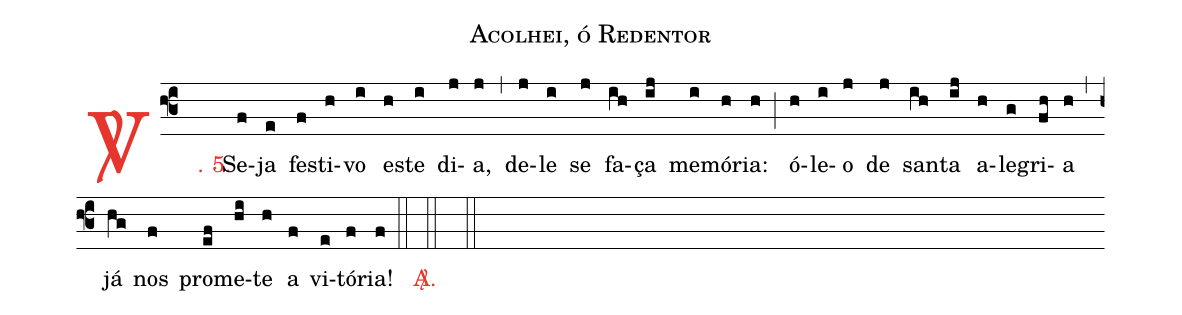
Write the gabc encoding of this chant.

name: Acolhei, ó Redentor;
%%
(f3)

<c><sp>V/</sp>. 5.</c>() Se(f)ja(e) fes(f)ti(h)vo(i) es(h)te(i) di(j)a,(j) (,) de(j)le(i) se(j) fa(ih)ça(ij) me(i)mó(h)ria:(h) (;) ó(h)le(i)o(j) de(j) san(ih)ta(ij) a(h)le(g)gri(fh)a(h) (,) já(hg) nos(f) pro(ef)me(hi)te(h) a(f) vi(e)tó(f)ria!(f)

(::)

<c><sp>A/</sp>.</c>(::)

(::)
